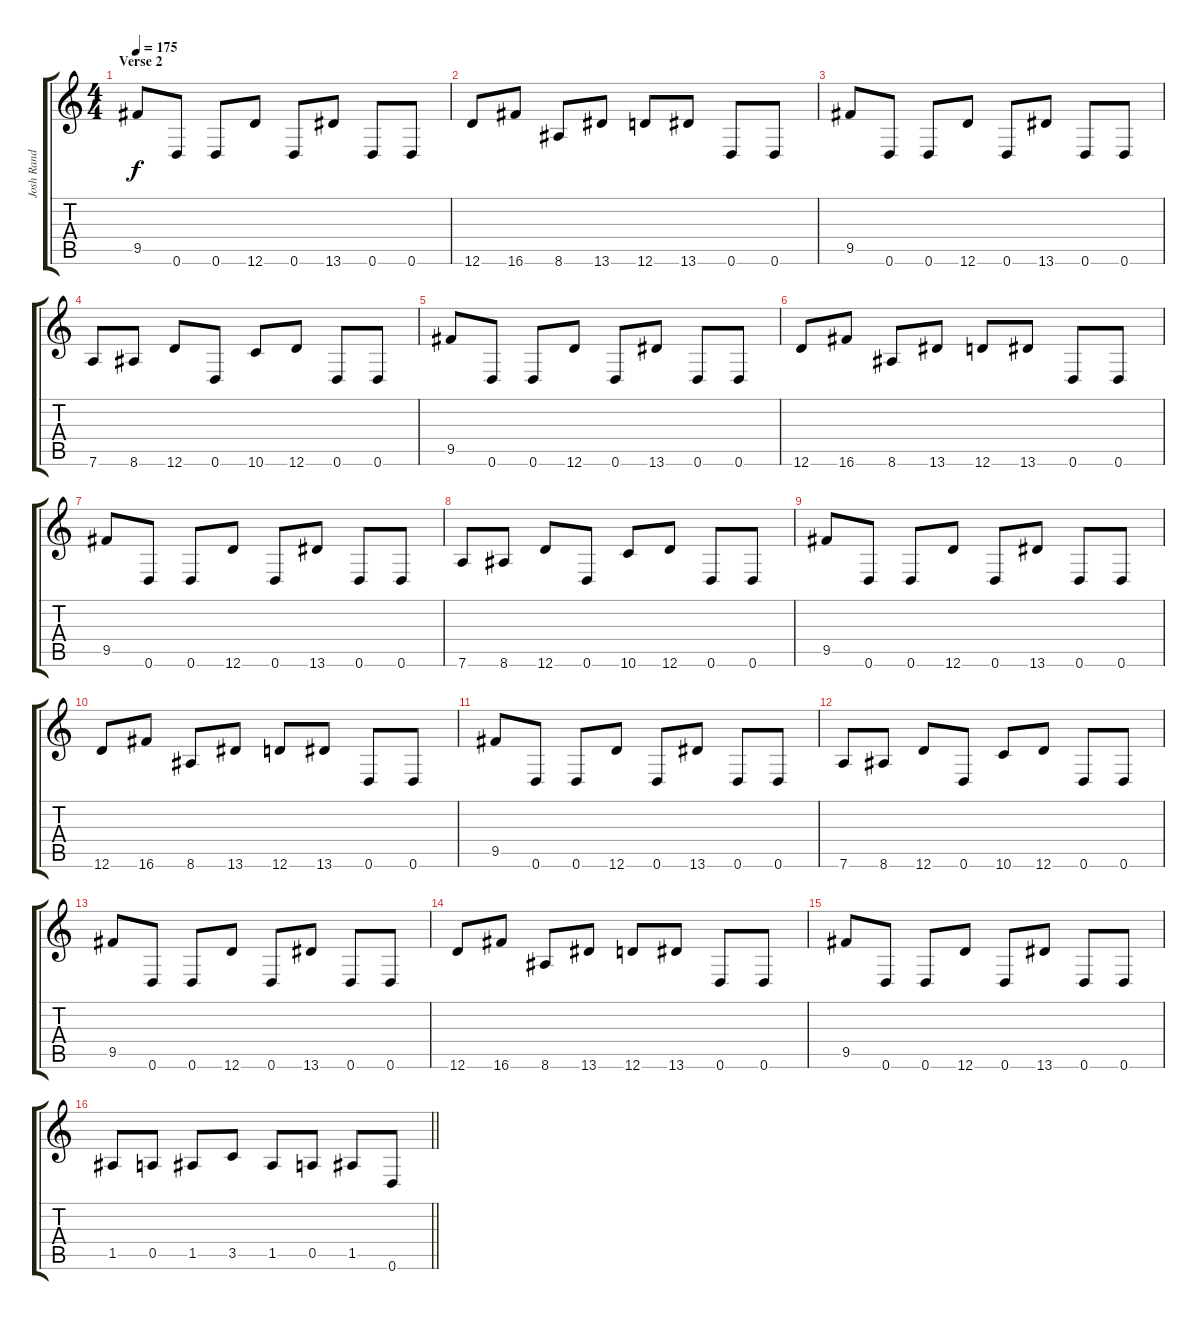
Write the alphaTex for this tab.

\track ("Josh Rand " "Josh Rand ") {instrument distortionguitar}
\staff {score tabs}
\tuning (E4 B3 G3 D3 A2 D2) {hide}
\ts (4 4)
\section ("" "Verse 2")
\tempo 175
\clef g2
\ks c
9.5.8{dy f} 0.6.8 0.6.8 12.6.8 0.6.8 13.6.8 0.6.8 0.6.8 |
12.6.8 16.6.8 8.6.8 13.6.8 12.6.8 13.6.8 0.6.8 0.6.8 |
9.5.8 0.6.8 0.6.8 12.6.8 0.6.8 13.6.8 0.6.8 0.6.8 |
7.6.8 8.6.8 12.6.8 0.6.8 10.6.8 12.6.8 0.6.8 0.6.8 |
9.5.8 0.6.8 0.6.8 12.6.8 0.6.8 13.6.8 0.6.8 0.6.8 |
12.6.8 16.6.8 8.6.8 13.6.8 12.6.8 13.6.8 0.6.8 0.6.8 |
9.5.8 0.6.8 0.6.8 12.6.8 0.6.8 13.6.8 0.6.8 0.6.8 |
7.6.8 8.6.8 12.6.8 0.6.8 10.6.8 12.6.8 0.6.8 0.6.8 |
9.5.8 0.6.8 0.6.8 12.6.8 0.6.8 13.6.8 0.6.8 0.6.8 |
12.6.8 16.6.8 8.6.8 13.6.8 12.6.8 13.6.8 0.6.8 0.6.8 |
9.5.8 0.6.8 0.6.8 12.6.8 0.6.8 13.6.8 0.6.8 0.6.8 |
7.6.8 8.6.8 12.6.8 0.6.8 10.6.8 12.6.8 0.6.8 0.6.8 |
9.5.8 0.6.8 0.6.8 12.6.8 0.6.8 13.6.8 0.6.8 0.6.8 |
12.6.8 16.6.8 8.6.8 13.6.8 12.6.8 13.6.8 0.6.8 0.6.8 |
9.5.8 0.6.8 0.6.8 12.6.8 0.6.8 13.6.8 0.6.8 0.6.8 |
\barLineRight lightlight
1.5.8 0.5.8 1.5.8 3.5.8 1.5.8 0.5.8 1.5.8 0.6.8
